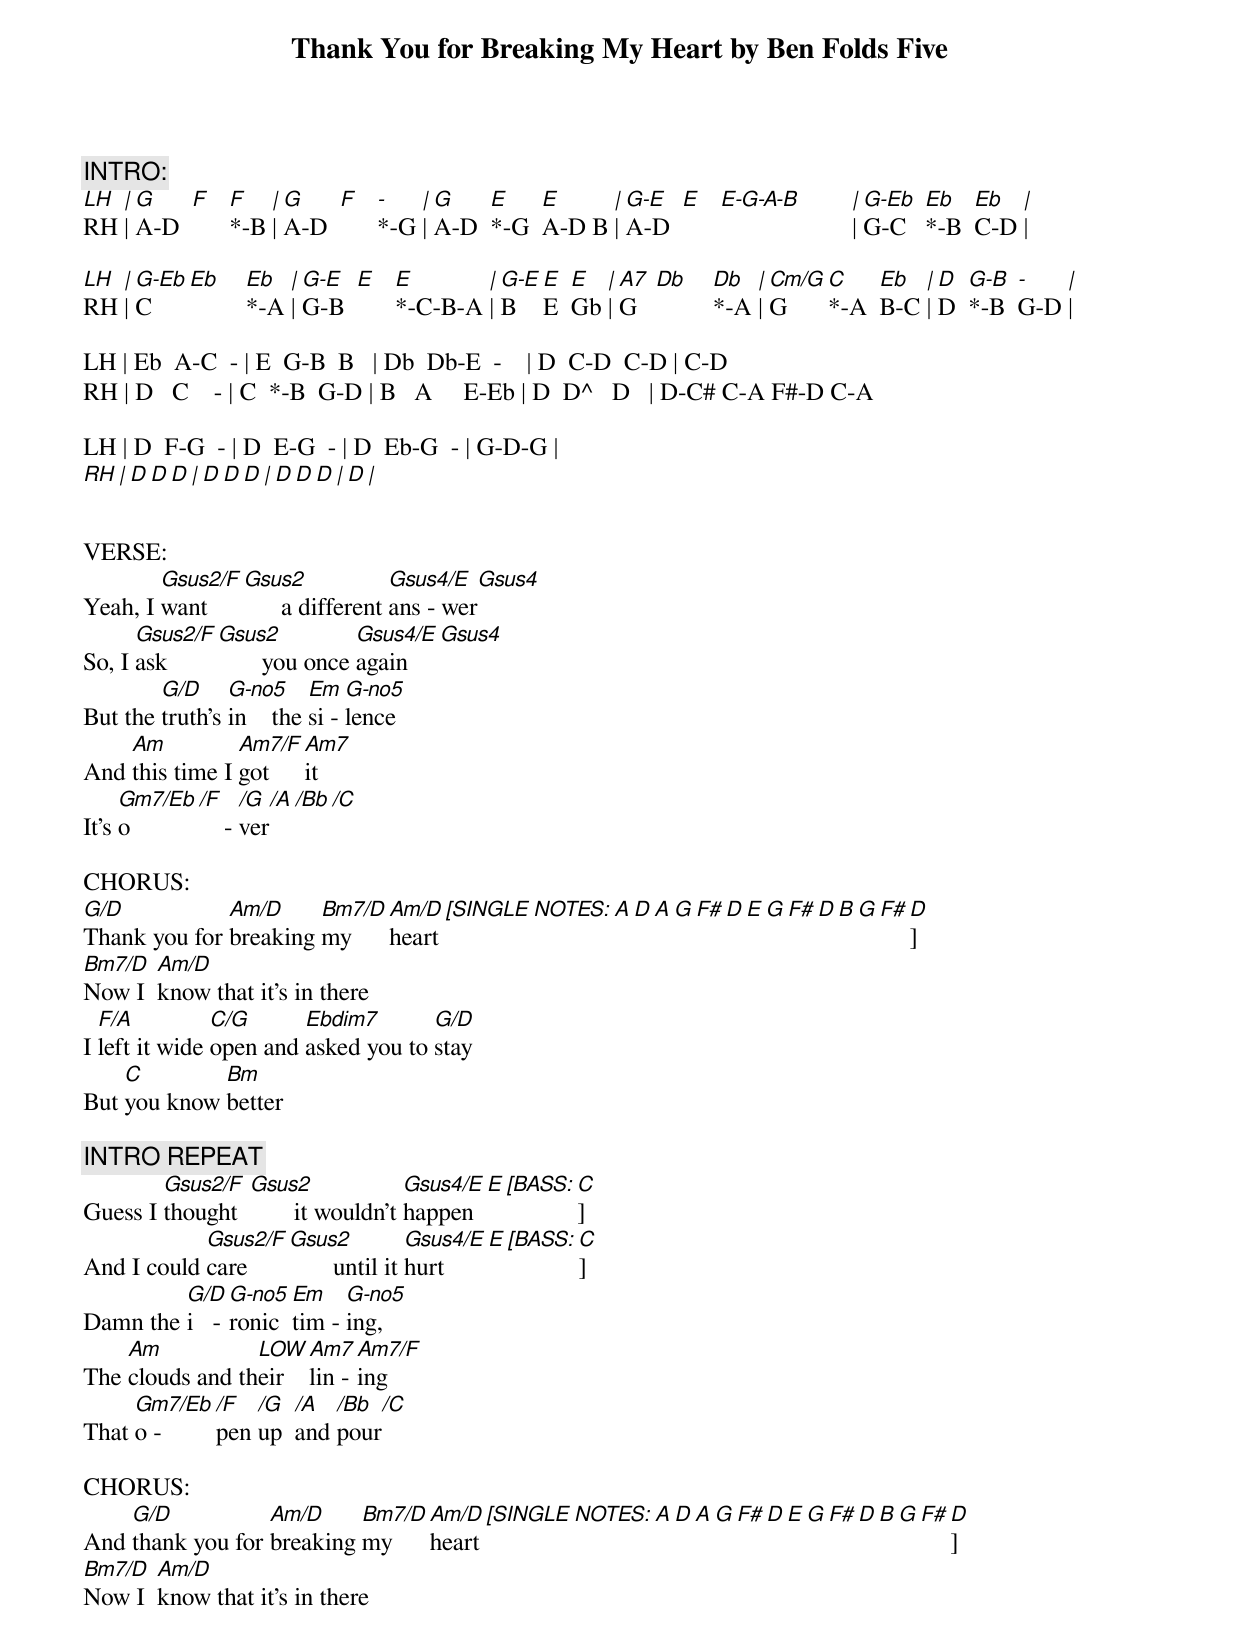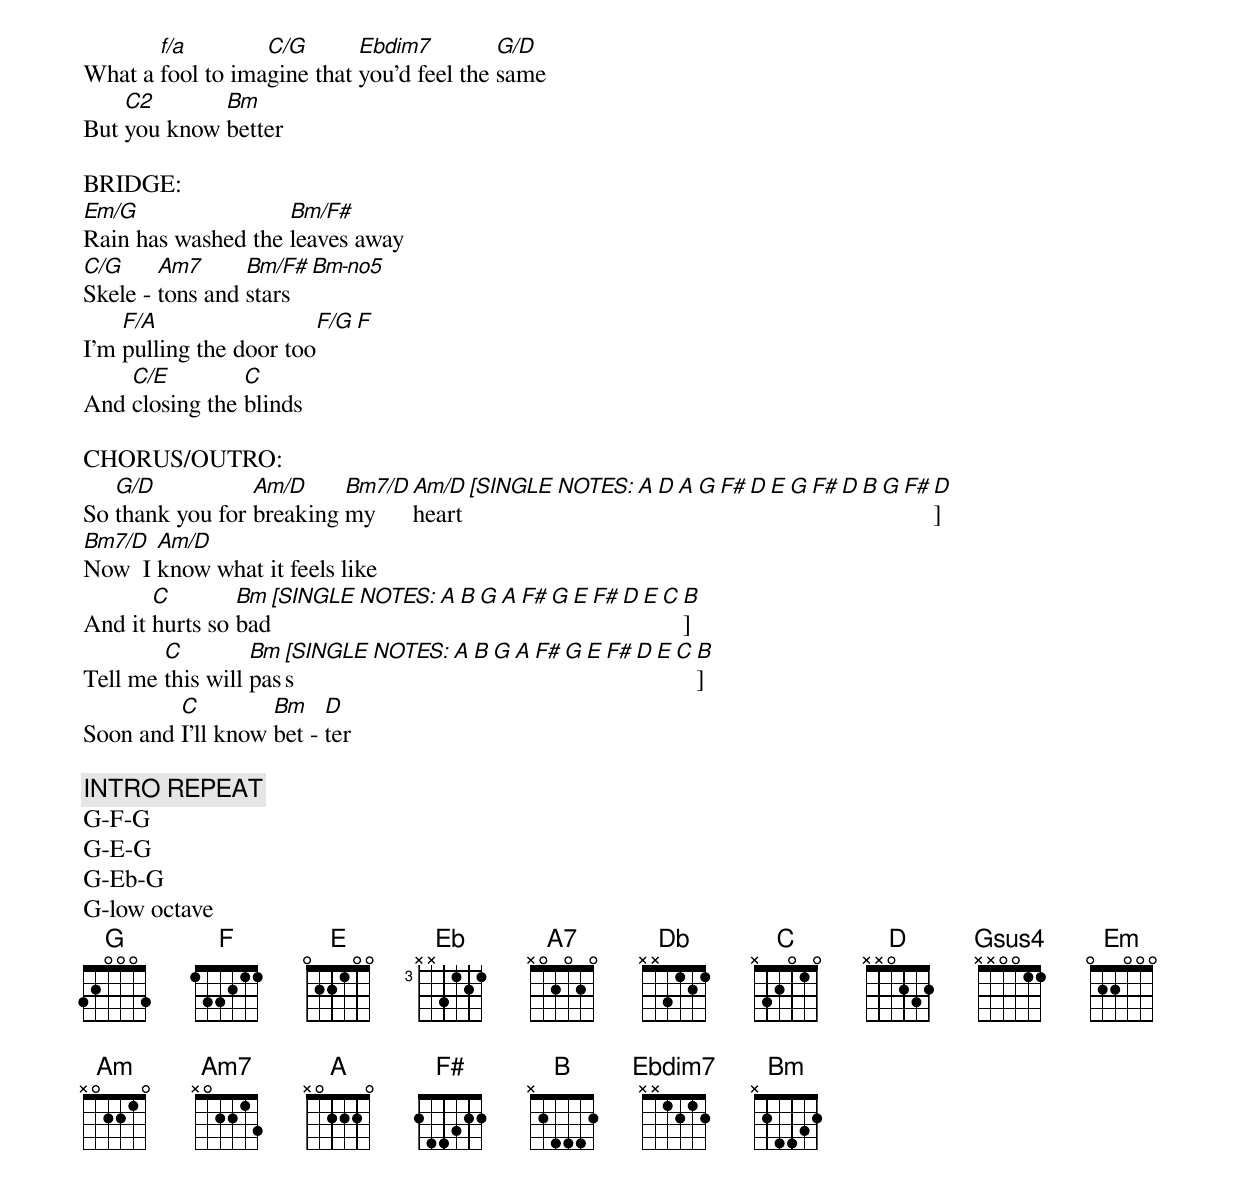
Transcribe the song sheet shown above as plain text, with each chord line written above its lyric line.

Thank You for Breaking My Heart by Ben Folds Five

INTRO:
LH | G    F  F   | G    F  -   | G    E    E     | G-E  E  E-G-A-B | G-Eb  Eb   Eb  |
RH | A-D     *-B | A-D     *-G | A-D  *-G  A-D B | A-D             | G-C   *-B  C-D |

LH | G-Eb  Eb  Eb  | G-E  E  E       | G-E  E  E  | A7  Db  Db  | Cm/G  C    Eb  | D  G-B  -   |
RH | C         *-A | G-B     *-C-B-A | B    E  Gb | G       *-A | G     *-A  B-C | D  *-B  G-D |

LH | Eb  A-C  - | E  G-B  B   | Db  Db-E  -    | D  C-D  C-D | C-D
RH | D   C    - | C  *-B  G-D | B   A     E-Eb | D  D^   D   | D-C# C-A F#-D C-A

LH | D  F-G  - | D  E-G  - | D  Eb-G  - | G-D-G |
RH | D  D    D | D  D    D | D  D     D | D     |


VERSE:
        Gsus2/F  Gsus2             Gsus4/E  Gsus4
Yeah, I want           a different ans - wer
      Gsus2/F  Gsus2           Gsus4/E  Gsus4
So, I ask             you once again
        G/D     G-no5     Em   G-no5
But the truth's in    the si - lence
    Am          Am7/F  Am7
And this time I got    it
     Gm7/Eb  /F    /G   /A  /Bb  /C
It's o           - ver

CHORUS:
G/D           Am/D     Bm7/D  Am/D   [SINGLE NOTES: A D A G F# D E G F# D B G F# D]
Thank you for breaking my     heart
Bm7/D  Am/D
Now I  know that it's in there
  F/A          C/G      Ebdim7       G/D
I left it wide open and asked you to stay
    C        Bm
But you know better

[INTRO REPEAT]
        Gsus2/F  Gsus2              Gsus4/E  E  [BASS: C]
Guess I thought         it wouldn't happen
            Gsus2/F  Gsus2           Gsus4/E  E  [BASS: C]
And I could care            until it hurt
         G/D   G-no5  Em    G-no5
Damn the i   - ronic  tim - ing,
    Am           LOW Am7   Am7/F
The clouds and their lin - ing
     Gm7/Eb  /F  /G  /A  /Bb  /C
That o -     pen up  and pour

CHORUS:
    G/D           Am/D     Bm7/D  Am/D   [SINGLE NOTES: A D A G F# D E G F# D B G F# D]
And thank you for breaking my     heart
Bm7/D  Am/D
Now I  know that it's in there
       f/a        C/G       Ebdim7         G/D
What a fool to imagine that you'd feel the same
    C2       Bm
But you know better

BRIDGE:
Em/G                Bm/F#
Rain has washed the leaves away
C/G     Am7      Bm/F#  Bm-no5
Skele - tons and stars
    F/A                  F/G  F
I'm pulling the door too
    C/E         C
And closing the blinds

CHORUS/OUTRO:
   G/D           Am/D     Bm7/D  Am/D   [SINGLE NOTES: A D A G F# D E G F# D B G F# D]
So thank you for breaking my     heart
Bm7/D  Am/D
Now  I know what it feels like
       C        Bm [SINGLE NOTES: A B G A F# G E F# D E C B]
And it hurts so bad
        C         Bm [SINGLE NOTES: A B G A F# G E F# D E C B]
Tell me this will pass
         C         Bm    D
Soon and I'll know bet - ter

[INTRO REPEAT]
G-F-G
G-E-G
G-Eb-G
G-low octave
